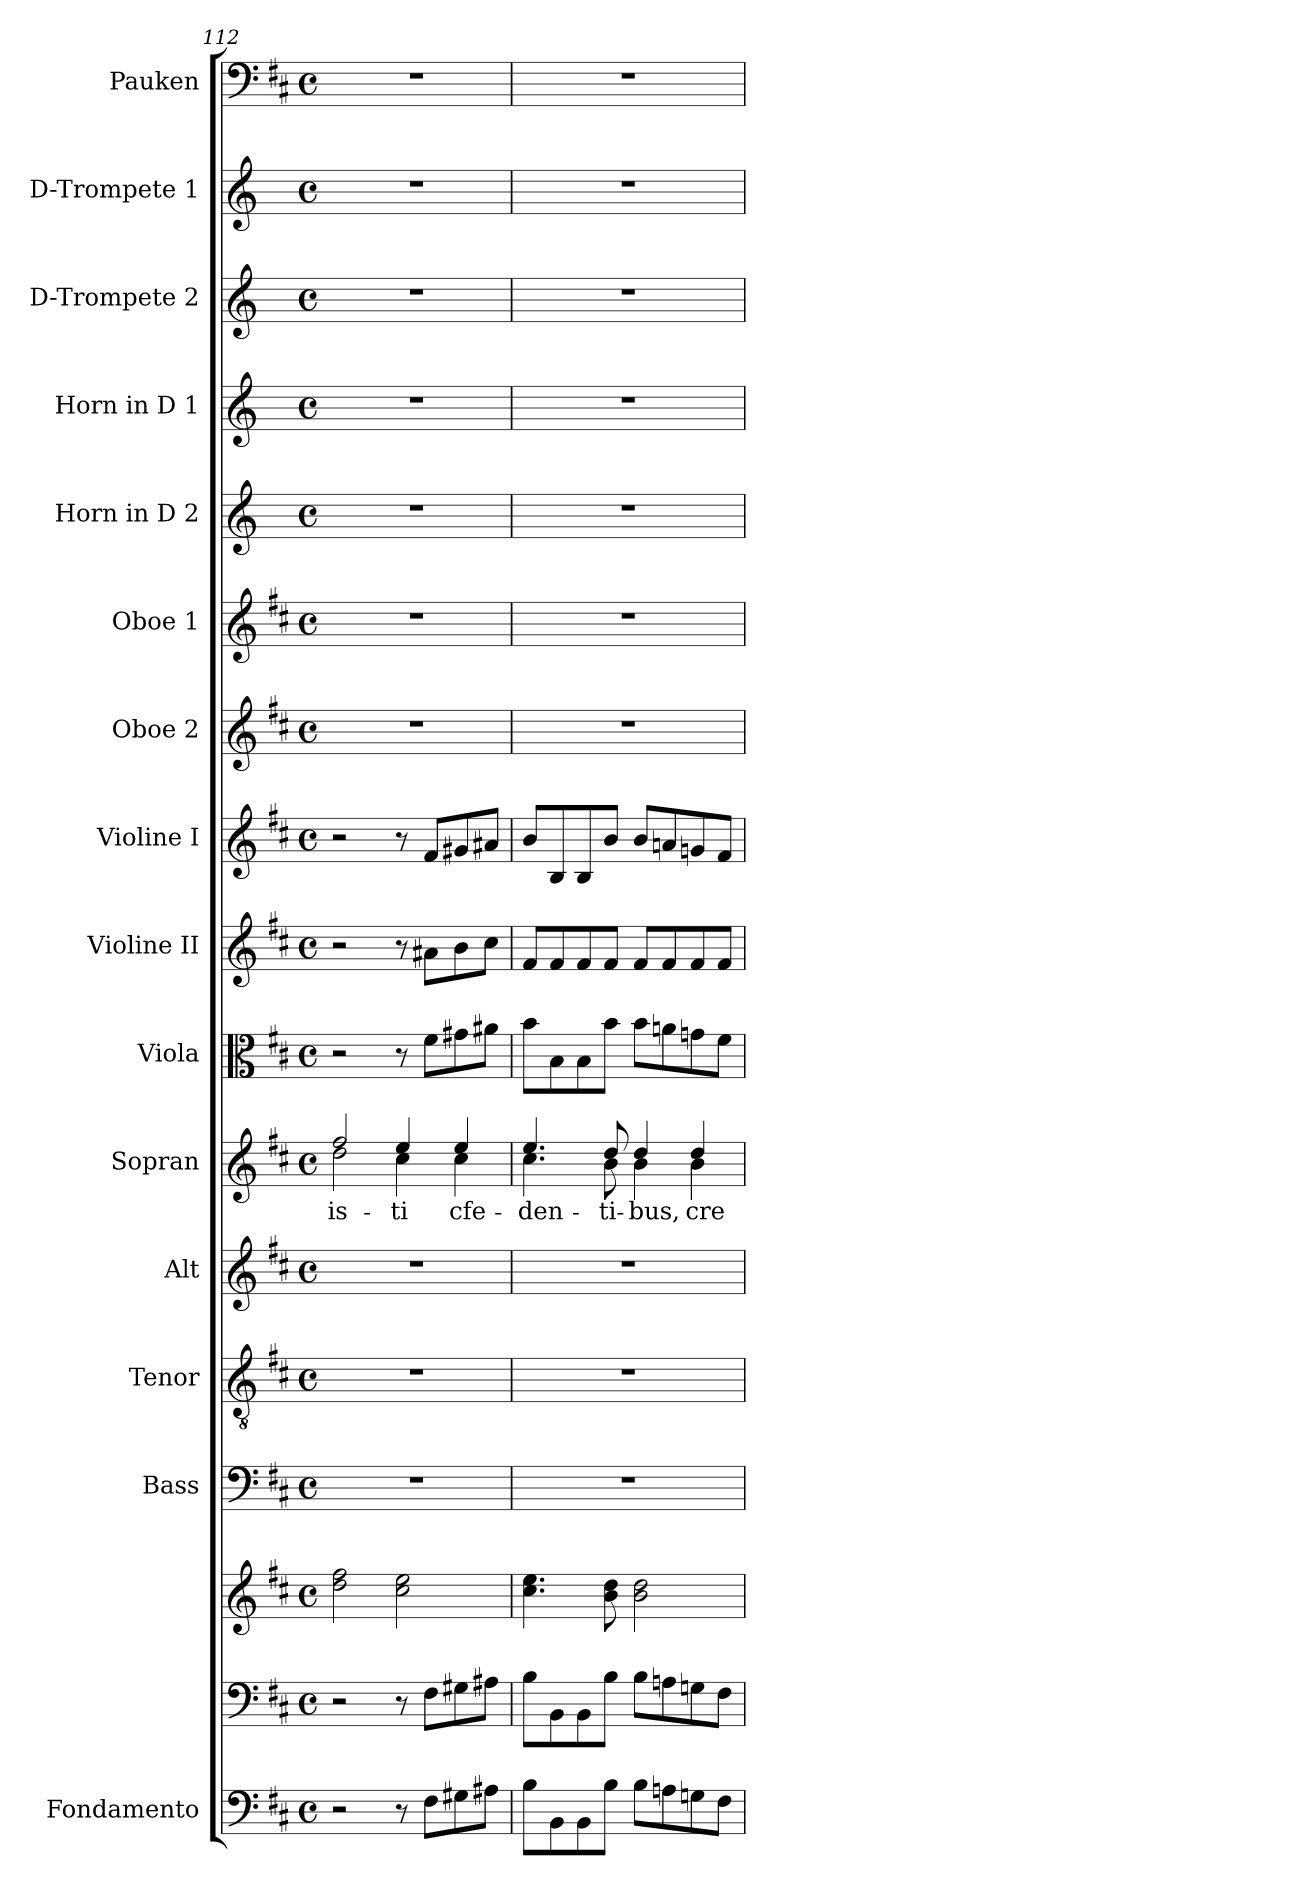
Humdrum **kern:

**kern	**kern	**kern	**kern	**kern	**kern	**kern	**text	**kern	**kern	**kern	**kern	**kern	**kern	**kern	**kern	**kern	**kern
*part16	*part15	*part15	*part14	*part13	*part12	*part11	*part11	*part10	*part9	*part8	*part7	*part6	*part5	*part4	*part3	*part2	*part1
*staff17	*staff16	*staff15	*staff14	*staff13	*staff12	*staff11	*staff11	*staff10	*staff9	*staff8	*staff7	*staff6	*staff5	*staff4	*staff3	*staff2	*staff1
*I"Fondamento	*	*	*I"Bass	*I"Tenor	*I"Alt	*I"Sopran	*	*I"Viola	*I"Violine II	*I"Violine I	*I"Oboe 2	*I"Oboe 1	*I"Horn in D 2	*I"Horn in D 1	*I"D-Trompete 2	*I"D-Trompete 1	*I"Pauken
*I'F.	*	*	*I'B.	*I'T.	*I'A.	*I'S.	*	*I'Vla.	*I'Vl. II	*I'Vl. I	*I'Ob. 2	*I'Ob. 1	*	*	*I'D Trp. 2	*I'D Trp. 1	*I'Pk.
*clefF4	*clefF4	*clefG2	*clefF4	*clefGv2	*clefG2	*clefG2	*	*clefC3	*clefG2	*clefG2	*clefG2	*clefG2	*clefG2	*clefG2	*clefG2	*clefG2	*clefF4
*ITrd7c12	*	*	*	*	*	*	*	*	*	*	*	*	*ITrd6c10	*ITrd6c10	*ITrd-1c-2	*ITrd-1c-2	*
*k[f#c#]	*k[f#c#]	*k[f#c#]	*k[f#c#]	*k[f#c#]	*k[f#c#]	*k[f#c#]	*	*k[f#c#]	*k[f#c#]	*k[f#c#]	*k[f#c#]	*k[f#c#]	*k[f#c#]	*k[f#c#]	*k[f#c#]	*k[f#c#]	*k[f#c#]
*D:	*D:	*D:	*D:	*D:	*D:	*D:	*	*D:	*D:	*D:	*D:	*D:	*D:	*D:	*D:	*D:	*D:
*M4/4	*M4/4	*M4/4	*M4/4	*M4/4	*M4/4	*M4/4	*	*M4/4	*M4/4	*M4/4	*M4/4	*M4/4	*M4/4	*M4/4	*M4/4	*M4/4	*M4/4
*met(c)	*met(c)	*met(c)	*met(c)	*met(c)	*met(c)	*met(c)	*	*met(c)	*met(c)	*met(c)	*met(c)	*met(c)	*met(c)	*met(c)	*met(c)	*met(c)	*met(c)
=112	=112	=112	=112	=112	=112	=112	=112	=112	=112	=112	=112	=112	=112	=112	=112	=112	=112
!	!	!	!	!	!	!	!LO:LY:b	!	!	!	!	!	!	!	!	!	!
*	*	*	*	*	*	*^	*	*	*	*	*	*	*	*	*	*	*
2r	2r	2dd\ 2ff#\	1r	1r	1r	2ff#/	2dd\	-is-	2r	2r	2r	1r	1r	1r	1r	1r	1r	1r
!	!	!	!	!	!	!	!	!LO:LY:b	!	!	!	!	!	!	!	!	!	!
8r	8r	2cc#\ 2ee\	.	.	.	4ee/	4cc#\	-ti	8r	8r	8r	.	.	.	.	.	.	.
8FF#\L	8F#\L	.	.	.	.	.	.	.	8f#\L	8a#X\L	8f#/L	.	.	.	.	.	.	.
!	!	!	!	!	!	!	!	!LO:LY:b	!	!	!	!	!	!	!	!	!	!
8GG#X\	8G#X\	.	.	.	.	4ee/	4cc#\	cfe-	8g#X\	8b\	8g#X/	.	.	.	.	.	.	.
8AA#X\J	8A#X\J	.	.	.	.	.	.	.	8a#X\J	8cc#\J	8a#X/J	.	.	.	.	.	.	.
!!LO:PB:g=z
=113	=113	=113	=113	=113	=113	=113	=113	=113	=113	=113	=113	=113	=113	=113	=113	=113	=113	=113
!	!	!	!	!	!	!	!	!LO:LY:b	!	!	!	!	!	!	!	!	!	!
8BB\L	8B\L	4.cc#\ 4.ee\	1r	1r	1r	4.ee/	4.cc#\	-den-	8b\L	8f#/L	8b/L	1r	1r	1r	1r	1r	1r	1r
8BBB\	8BB\	.	.	.	.	.	.	.	8B\	8f#/	8B/	.	.	.	.	.	.	.
8BBB\	8BB\	.	.	.	.	.	.	.	8B\	8f#/	8B/	.	.	.	.	.	.	.
!	!	!	!	!	!	!	!	!LO:LY:b	!	!	!	!	!	!	!	!	!	!
8BB\J	8B\J	8b\ 8dd\	.	.	.	8dd/	8b\	-ti-	8b\J	8f#/J	8b/J	.	.	.	.	.	.	.
!	!	!	!	!	!	!	!	!LO:LY:b	!	!	!	!	!	!	!	!	!	!
8BB\L	8B\L	2b\ 2dd\	.	.	.	4dd/	4b\	-bus,	8b\L	8f#/L	8b/L	.	.	.	.	.	.	.
8AAn\	8An\	.	.	.	.	.	.	.	8an\	8f#/	8an/	.	.	.	.	.	.	.
!	!	!	!	!	!	!	!	!LO:LY:b	!	!	!	!	!	!	!	!	!	!
8GGn\	8Gn\	.	.	.	.	4dd/	4b\	cre-	8gn\	8f#/	8gn/	.	.	.	.	.	.	.
8FF#\J	8F#\J	.	.	.	.	.	.	.	8f#\J	8f#/J	8f#/J	.	.	.	.	.	.	.
*	*	*	*	*	*	*v	*v	*	*	*	*	*	*	*	*	*	*	*
=	=	=	=	=	=	=	=	=	=	=	=	=	=	=	=	=	=
*-	*-	*-	*-	*-	*-	*-	*-	*-	*-	*-	*-	*-	*-	*-	*-	*-	*-
